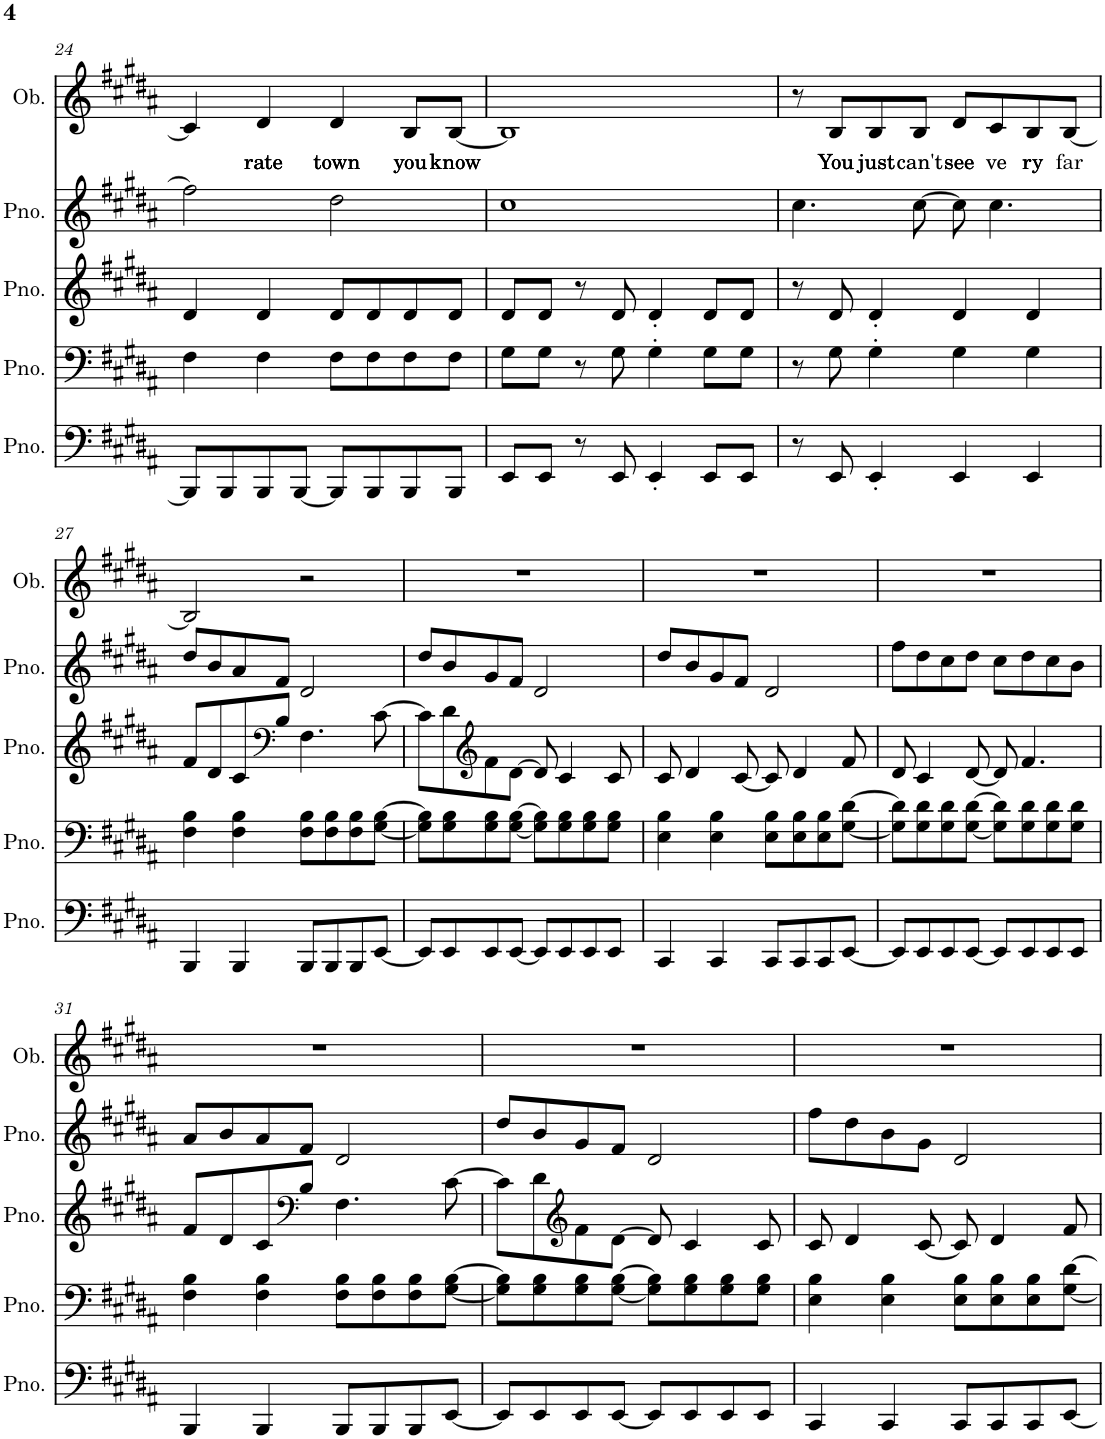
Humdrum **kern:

**kern	**kern	**kern	**kern	**kern	**text
*part5	*part4	*part3	*part2	*part1	*part1
*staff5	*staff4	*staff3	*staff2	*staff1	*staff1
*I"Piano, :bassMusic	*I"Piano, :tenorVoice	*I"Piano, :altoMusic	*I"Piano, :sopranoVoice	*I"Oboe, :soloVoice	*
*I'Pno.	*I'Pno.	*I'Pno.	*I'Pno.	*I'Ob.	*
!!LO:PB:g=z
*clefF4	*clefF4	*clefG2	*clefG2	*clefG2	*
*k[f#c#g#d#a#]	*k[f#c#g#d#a#]	*k[f#c#g#d#a#]	*k[f#c#g#d#a#]	*k[f#c#g#d#a#]	*
*M4/4	*M4/4	*M4/4	*M4/4	*M4/4	*
=24	=24	=24	=24	=24	=24
8BBB/L]	4F#\	4d#/	2ff#\]	4c#/]	.
8BBB/	.	.	.	.	.
!	!	!	!	!	!LO:LY:b
8BBB/	4F#\	4d#/	.	4d#/	rate
[8BBB/J	.	.	.	.	.
!	!	!	!	!	!LO:LY:b
8BBB/L]	8F#\L	8d#/L	2dd#\	4d#/	town
8BBB/	8F#\	8d#/	.	.	.
!	!	!	!	!	!LO:LY:b
8BBB/	8F#\	8d#/	.	8B/L	you
!	!	!	!	!	!LO:LY:b
8BBB/J	8F#\J	8d#/J	.	[8B/J	know
=25	=25	=25	=25	=25	=25
8EE/L	8G#\L	8d#/L	1cc#	1B]	.
8EE/J	8G#\J	8d#/J	.	.	.
8r	8r	8r	.	.	.
8EE/	8G#\	8d#/	.	.	.
4EE'/	4G#'\	4d#'/	.	.	.
8EE/L	8G#\L	8d#/L	.	.	.
8EE/J	8G#\J	8d#/J	.	.	.
=26	=26	=26	=26	=26	=26
8r	8r	8r	4.cc#\	8r	.
!	!	!	!	!	!LO:LY:b
8EE/	8G#\	8d#/	.	8B/L	You
!	!	!	!	!	!LO:LY:b
4EE'/	4G#'\	4d#'/	.	8B/	just
!	!	!	!	!	!LO:LY:b
.	.	.	[8cc#\	8B/J	can't
!	!	!	!	!	!LO:LY:b
4EE/	4G#\	4d#/	8cc#\]	8d#/L	see
!	!	!	!	!	!LO:LY:b
.	.	.	4.cc#\	8c#/	ve
!	!	!	!	!	!LO:LY:b
4EE/	4G#\	4d#/	.	8B/	ry
!	!	!	!	!	!LO:LY:b
.	.	.	.	[8B/J	far
!!LO:LB:g=z
=27	=27	=27	=27	=27	=27
4BBB/	4F#\ 4B\	8f#/L	8dd#/L	2B/]	.
.	.	8d#/	8b/	.	.
4BBB/	4F#\ 4B\	8c#/	8a#/	.	.
*	*	*clefF4	*	*	*
.	.	8B/J	8f#/J	.	.
8BBB/L	8F#\ 8B\L	4.F#\	2d#/	2r	.
8BBB/	8F#\ 8B\	.	.	.	.
8BBB/	8F#\ 8B\	.	.	.	.
[8EE/J	[8G#\ [8B\J	[8c#\	.	.	.
=28	=28	=28	=28	=28	=28
8EE/L]	8G#\] 8B\]L	8c#\L]	8dd#/L	1r	.
8EE/	8G#\ 8B\	8d#\	8b/	.	.
*	*	*clefG2	*	*	*
8EE/	8G#\ 8B\	8f#\	8g#/	.	.
[8EE/J	[8G#\ [8B\J	[8d#\J	8f#/J	.	.
8EE/L]	8G#\] 8B\]L	8d#/]	2d#/	.	.
8EE/	8G#\ 8B\	4c#/	.	.	.
8EE/	8G#\ 8B\	.	.	.	.
8EE/J	8G#\ 8B\J	8c#/	.	.	.
=29	=29	=29	=29	=29	=29
4CC#/	4E\ 4B\	8c#/	8dd#/L	1r	.
.	.	4d#/	8b/	.	.
4CC#/	4E\ 4B\	.	8g#/	.	.
.	.	[8c#/	8f#/J	.	.
8CC#/L	8E\ 8B\L	8c#/]	2d#/	.	.
8CC#/	8E\ 8B\	4d#/	.	.	.
8CC#/	8E\ 8B\	.	.	.	.
[8EE/J	[8G#\ [8d#\J	8f#/	.	.	.
=30	=30	=30	=30	=30	=30
8EE/L]	8G#\] 8d#\]L	8d#/	8ff#\L	1r	.
8EE/	8G#\ 8d#\	4c#/	8dd#\	.	.
8EE/	8G#\ 8d#\	.	8cc#\	.	.
[8EE/J	[8G#\ [8d#\J	[8d#/	8dd#\J	.	.
8EE/L]	8G#\] 8d#\]L	8d#/]	8cc#\L	.	.
8EE/	8G#\ 8d#\	4.f#/	8dd#\	.	.
8EE/	8G#\ 8d#\	.	8cc#\	.	.
8EE/J	8G#\ 8d#\J	.	8b\J	.	.
!!LO:LB:g=z
=31	=31	=31	=31	=31	=31
4BBB/	4F#\ 4B\	8f#/L	8a#/L	1r	.
.	.	8d#/	8b/	.	.
4BBB/	4F#\ 4B\	8c#/	8a#/	.	.
*	*	*clefF4	*	*	*
.	.	8B/J	8f#/J	.	.
8BBB/L	8F#\ 8B\L	4.F#\	2d#/	.	.
8BBB/	8F#\ 8B\	.	.	.	.
8BBB/	8F#\ 8B\	.	.	.	.
[8EE/J	[8G#\ [8B\J	[8c#\	.	.	.
=32	=32	=32	=32	=32	=32
8EE/L]	8G#\] 8B\]L	8c#\L]	8dd#/L	1r	.
8EE/	8G#\ 8B\	8d#\	8b/	.	.
*	*	*clefG2	*	*	*
8EE/	8G#\ 8B\	8f#\	8g#/	.	.
[8EE/J	[8G#\ [8B\J	[8d#\J	8f#/J	.	.
8EE/L]	8G#\] 8B\]L	8d#/]	2d#/	.	.
8EE/	8G#\ 8B\	4c#/	.	.	.
8EE/	8G#\ 8B\	.	.	.	.
8EE/J	8G#\ 8B\J	8c#/	.	.	.
=33	=33	=33	=33	=33	=33
4CC#/	4E\ 4B\	8c#/	8ff#\L	1r	.
.	.	4d#/	8dd#\	.	.
4CC#/	4E\ 4B\	.	8b\	.	.
.	.	[8c#/	8g#\J	.	.
8CC#/L	8E\ 8B\L	8c#/]	2d#/	.	.
8CC#/	8E\ 8B\	4d#/	.	.	.
8CC#/	8E\ 8B\	.	.	.	.
[8EE/J	[8G#\ [8d#\J	8f#/	.	.	.
=	=	=	=	=	=
*-	*-	*-	*-	*-	*-
